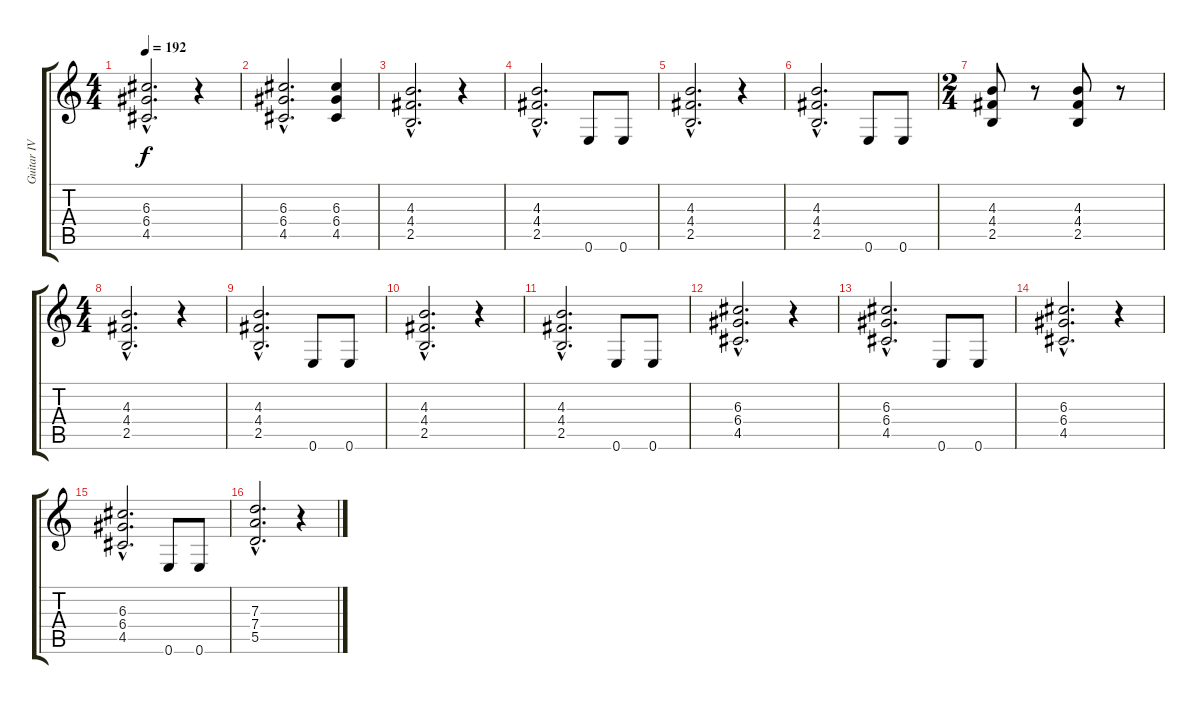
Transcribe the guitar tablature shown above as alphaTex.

\track ("Guitar IV" "Guitar IV") {instrument distortionguitar}
\staff {score tabs}
\tuning (E4 B3 G3 D3 A2 E2) {hide}
\ts (4 4)
\tempo 192
\clef g2
\ks c
(6.3{hac} 6.4{hac} 4.5{hac}).2{d dy f} r.4 |
(6.3{hac} 6.4{hac} 4.5{hac}).2{d} (6.3 6.4 4.5).4 |
(4.3{hac} 4.4{hac} 2.5{hac}).2{d} r.4 |
(4.3{hac} 4.4{hac} 2.5{hac}).2{d} 0.6.8 0.6.8 |
(4.3{hac} 4.4{hac} 2.5{hac}).2{d} r.4 |
(4.3{hac} 4.4{hac} 2.5{hac}).2{d} 0.6.8 0.6.8 |
\ts (2 4)
(4.3 4.4 2.5).8 r.8 (4.3 4.4 2.5).8 r.8 |
\ts (4 4)
(4.3{hac} 4.4{hac} 2.5{hac}).2{d} r.4 |
(4.3{hac} 4.4{hac} 2.5{hac}).2{d} 0.6.8 0.6.8 |
(4.3{hac} 4.4{hac} 2.5{hac}).2{d} r.4 |
(4.3{hac} 4.4{hac} 2.5{hac}).2{d} 0.6.8 0.6.8 |
(6.3{hac} 6.4{hac} 4.5{hac}).2{d} r.4 |
(6.3{hac} 6.4{hac} 4.5{hac}).2{d} 0.6.8 0.6.8 |
(6.3{hac} 6.4{hac} 4.5{hac}).2{d} r.4 |
(6.3{hac} 6.4{hac} 4.5{hac}).2{d} 0.6.8 0.6.8 |
(7.3{hac} 7.4{hac} 5.5{hac}).2{d} r.4
